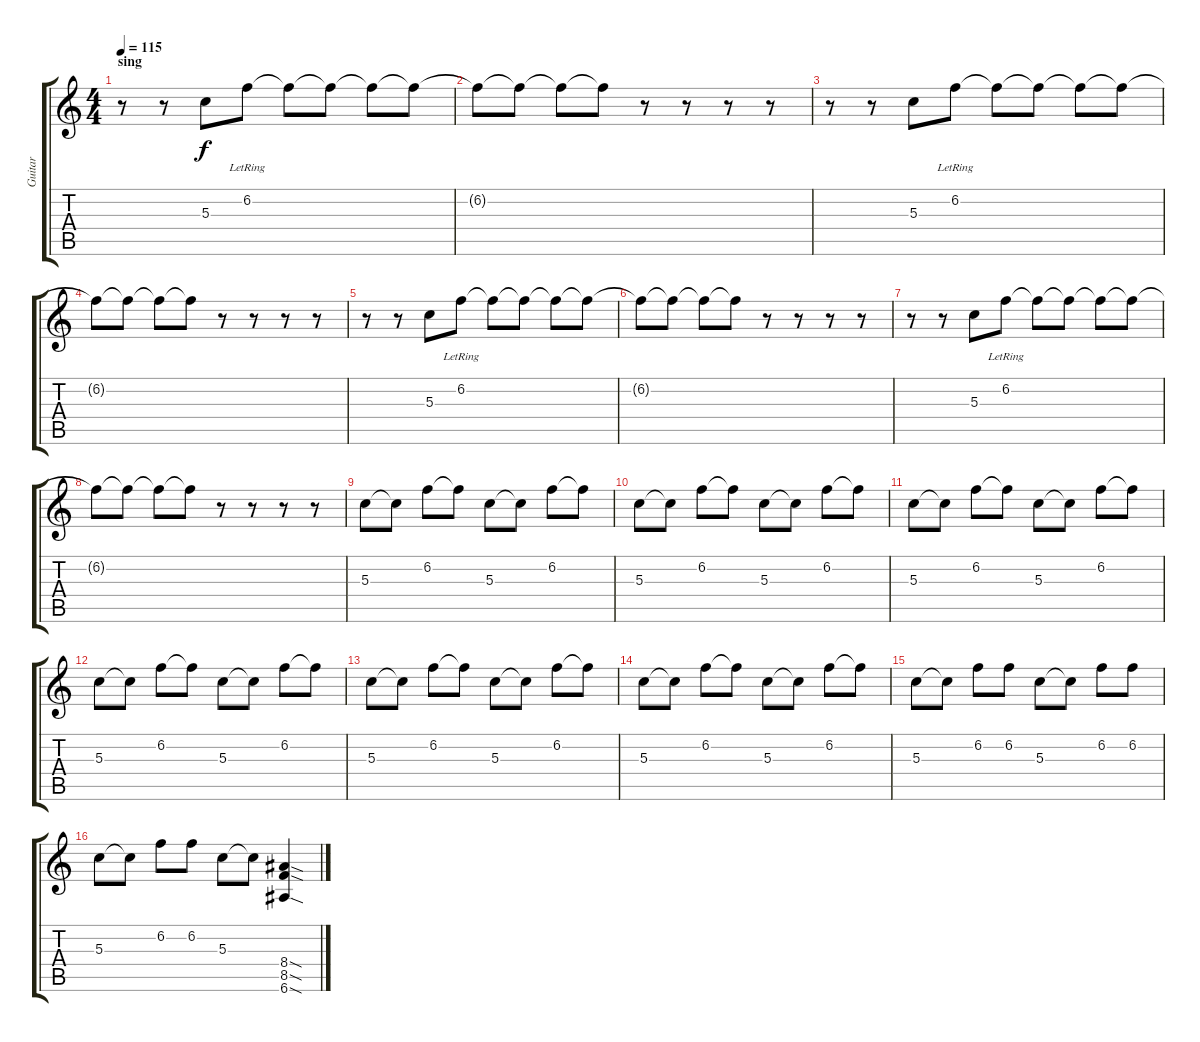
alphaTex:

\track ("Guitar " "Guitar ") {instrument distortionguitar}
\staff {score tabs}
\tuning (E4 B3 G3 D3 A2 E2) {hide}
\ts (4 4)
\section ("" "sing")
\tempo 115
\clef g2
\ks c
r.8{dy f} r.8 5.3.8 6.2{lr}.8 6.2{t}.8 6.2{t}.8 6.2{t}.8 6.2{t}.8 |
6.2{t}.8 6.2{t}.8 6.2{t}.8 6.2{t}.8 r.8 r.8 r.8 r.8 |
r.8 r.8 5.3.8 6.2{lr}.8 6.2{t}.8 6.2{t}.8 6.2{t}.8 6.2{t}.8 |
6.2{t}.8 6.2{t}.8 6.2{t}.8 6.2{t}.8 r.8 r.8 r.8 r.8 |
r.8 r.8 5.3.8 6.2{lr}.8 6.2{t}.8 6.2{t}.8 6.2{t}.8 6.2{t}.8 |
6.2{t}.8 6.2{t}.8 6.2{t}.8 6.2{t}.8 r.8 r.8 r.8 r.8 |
r.8 r.8 5.3.8 6.2{lr}.8 6.2{t}.8 6.2{t}.8 6.2{t}.8 6.2{t}.8 |
6.2{t}.8 6.2{t}.8 6.2{t}.8 6.2{t}.8 r.8 r.8 r.8 r.8 |
5.3.8 5.3{t}.8 6.2.8 6.2{t}.8 5.3.8 5.3{t}.8 6.2.8 6.2{t}.8 |
5.3.8 5.3{t}.8 6.2.8 6.2{t}.8 5.3.8 5.3{t}.8 6.2.8 6.2{t}.8 |
5.3.8 5.3{t}.8 6.2.8 6.2{t}.8 5.3.8 5.3{t}.8 6.2.8 6.2{t}.8 |
5.3.8 5.3{t}.8 6.2.8 6.2{t}.8 5.3.8 5.3{t}.8 6.2.8 6.2{t}.8 |
5.3.8 5.3{t}.8 6.2.8 6.2{t}.8 5.3.8 5.3{t}.8 6.2.8 6.2{t}.8 |
5.3.8 5.3{t}.8 6.2.8 6.2{t}.8 5.3.8 5.3{t}.8 6.2.8 6.2{t}.8 |
5.3.8 5.3{t}.8 6.2.8 6.2.8 5.3.8 5.3{t}.8 6.2.8 6.2.8 |
5.3.8 5.3{t}.8 6.2.8 6.2.8 5.3.8 5.3{t}.8 (8.4{sod} 8.5{sod} 6.6{sod}).4
